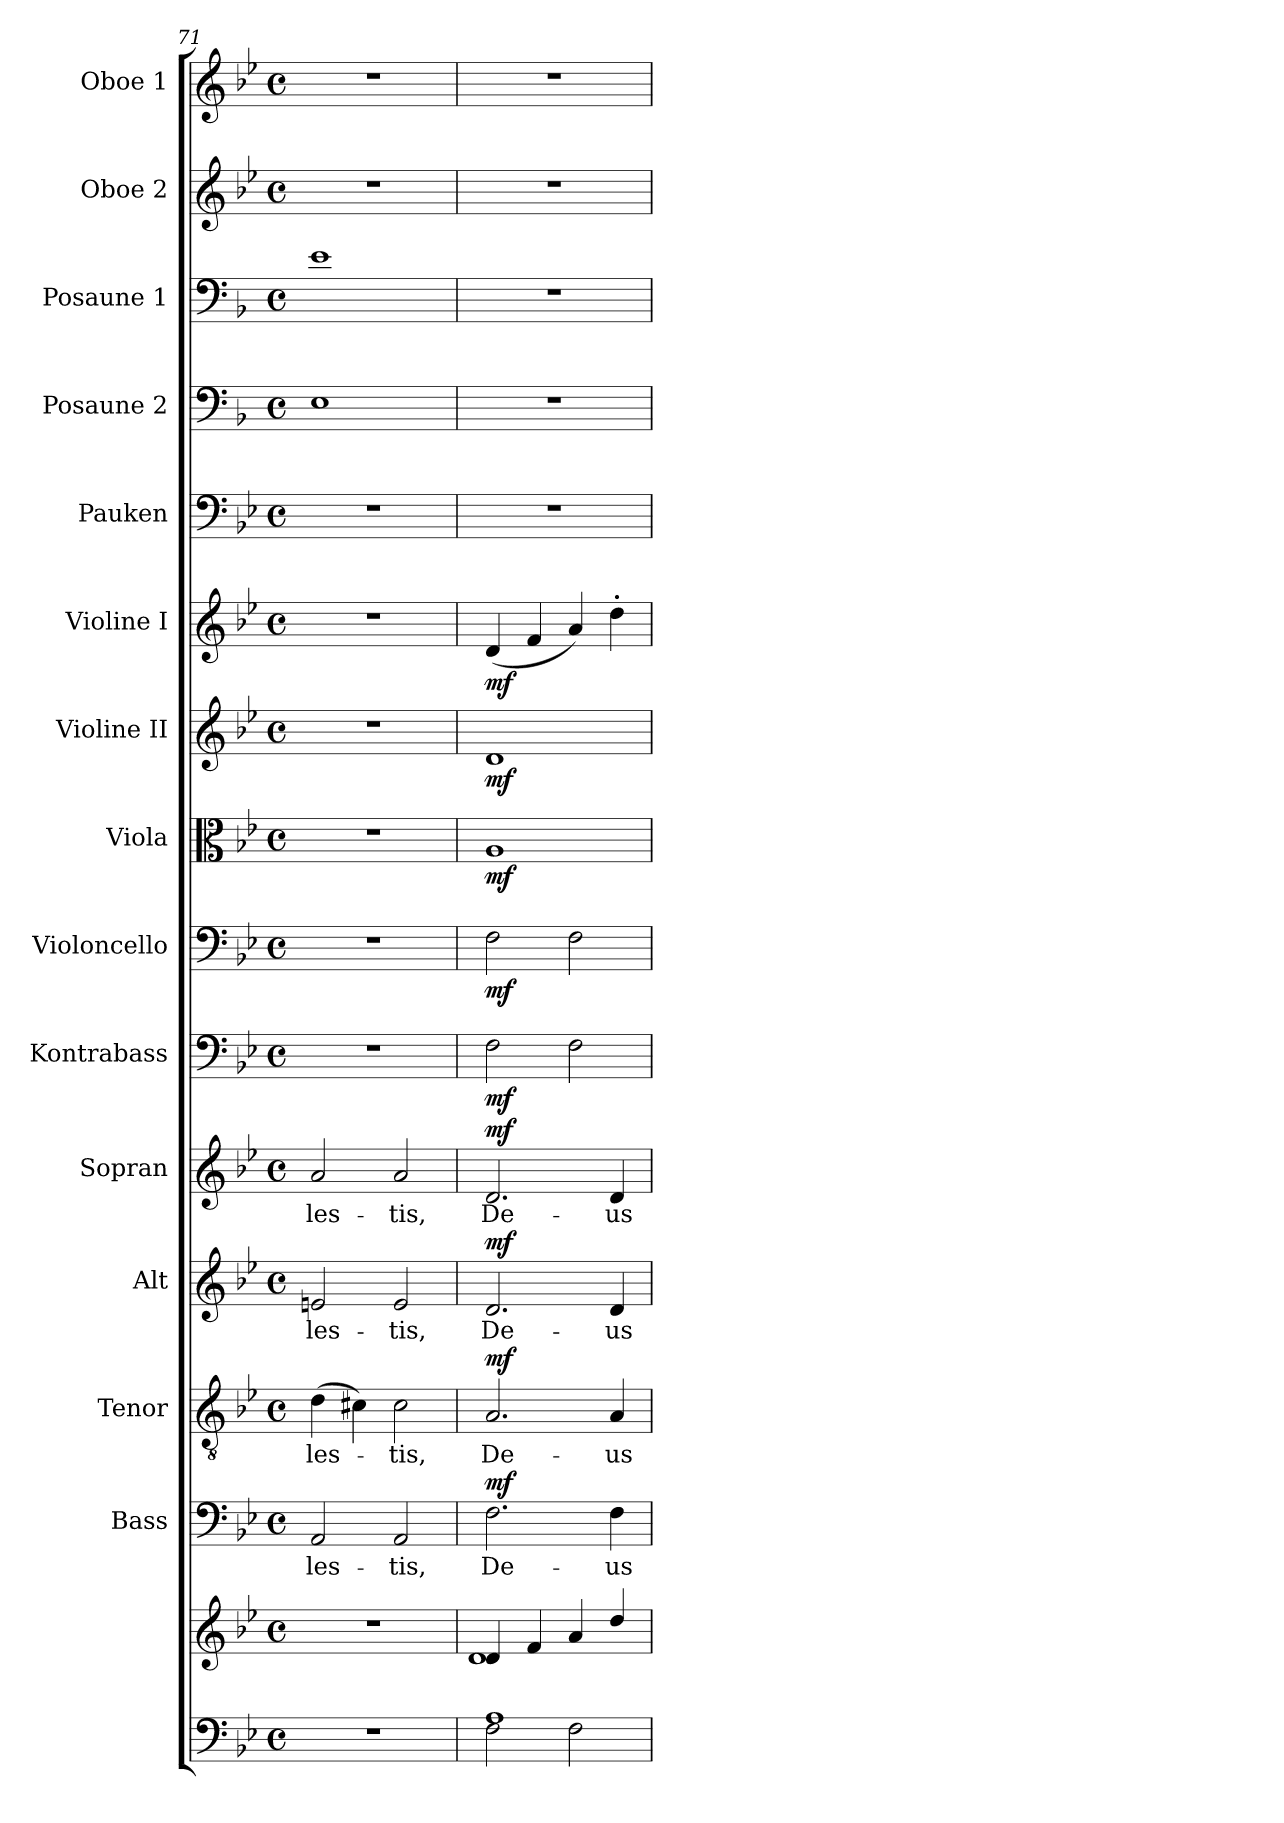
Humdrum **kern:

**kern	**kern	**kern	**text	**dynam	**kern	**text	**dynam	**kern	**text	**dynam	**kern	**text	**dynam	**kern	**dynam	**kern	**dynam	**kern	**dynam	**kern	**dynam	**kern	**dynam	**kern	**kern	**kern	**kern	**kern
*part15	*part15	*part14	*part14	*part14	*part13	*part13	*part13	*part12	*part12	*part12	*part11	*part11	*part11	*part10	*part10	*part9	*part9	*part8	*part8	*part7	*part7	*part6	*part6	*part5	*part4	*part3	*part2	*part1
*staff16	*staff15	*staff14	*staff14	*staff14	*staff13	*staff13	*staff13	*staff12	*staff12	*staff12	*staff11	*staff11	*staff11	*staff10	*staff10	*staff9	*staff9	*staff8	*staff8	*staff7	*staff7	*staff6	*staff6	*staff5	*staff4	*staff3	*staff2	*staff1
*	*	*I"Bass	*	*	*I"Tenor	*	*	*I"Alt	*	*	*I"Sopran	*	*	*I"Kontrabass	*	*I"Violoncello	*	*I"Viola	*	*I"Violine II	*	*I"Violine I	*	*I"Pauken	*I"Posaune 2	*I"Posaune 1	*I"Oboe 2	*I"Oboe 1
*	*	*I'B.	*	*	*I'T.	*	*	*I'A.	*	*	*I'S.	*	*	*I'Kb.	*	*I'Vc.	*	*I'Vla.	*	*I'Vl. II	*	*I'Vl. I	*	*I'Pk.	*I'Pos. 2	*I'Pos. 1	*I'Ob. 2	*I'Ob. 1
*clefF4	*clefG2	*clefF4	*	*	*clefGv2	*	*	*clefG2	*	*	*clefG2	*	*	*clefF4	*	*clefF4	*	*clefC3	*	*clefG2	*	*clefG2	*	*clefF4	*clefF4	*clefF4	*clefG2	*clefG2
*	*	*	*	*	*	*	*	*	*	*	*	*	*	*ITrd7c12	*	*	*	*	*	*	*	*	*	*	*ITrd4c7	*ITrd4c7	*	*
*k[b-e-]	*k[b-e-]	*k[b-e-]	*	*	*k[b-e-]	*	*	*k[b-e-]	*	*	*k[b-e-]	*	*	*k[b-e-]	*	*k[b-e-]	*	*k[b-e-]	*	*k[b-e-]	*	*k[b-e-]	*	*k[b-e-]	*k[b-e-]	*k[b-e-]	*k[b-e-]	*k[b-e-]
*B-:	*B-:	*B-:	*	*	*B-:	*	*	*B-:	*	*	*B-:	*	*	*B-:	*	*B-:	*	*B-:	*	*B-:	*	*B-:	*	*B-:	*B-:	*B-:	*B-:	*B-:
*M4/4	*M4/4	*M4/4	*	*	*M4/4	*	*	*M4/4	*	*	*M4/4	*	*	*M4/4	*	*M4/4	*	*M4/4	*	*M4/4	*	*M4/4	*	*M4/4	*M4/4	*M4/4	*M4/4	*M4/4
*met(c)	*met(c)	*met(c)	*	*	*met(c)	*	*	*met(c)	*	*	*met(c)	*	*	*met(c)	*	*met(c)	*	*met(c)	*	*met(c)	*	*met(c)	*	*met(c)	*met(c)	*met(c)	*met(c)	*met(c)
=71	=71	=71	=71	=71	=71	=71	=71	=71	=71	=71	=71	=71	=71	=71	=71	=71	=71	=71	=71	=71	=71	=71	=71	=71	=71	=71	=71	=71
!	!	!	!LO:LY:b	!	!	!LO:LY:b	!	!	!LO:LY:b	!	!	!LO:LY:b	!	!	!	!	!	!	!	!	!	!	!	!	!	!	!	!
1r	1r	2AA/	-les-	.	(>4d\	-les-	.	2en/	-les-	.	2a/	-les-	.	1r	.	1r	.	1r	.	1r	.	1r	.	1r	1AA	1A	1r	1r
.	.	.	.	.	4c#X\)	.	.	.	.	.	.	.	.	.	.	.	.	.	.	.	.	.	.	.	.	.	.	.
!	!	!	!LO:LY:b	!	!	!LO:LY:b	!	!	!LO:LY:b	!	!	!LO:LY:b	!	!	!	!	!	!	!	!	!	!	!	!	!	!	!	!
.	.	2AA/	-tis,	.	2c#\	-tis,	.	2e/	-tis,	.	2a/	-tis,	.	.	.	.	.	.	.	.	.	.	.	.	.	.	.	.
=72	=72	=72	=72	=72	=72	=72	=72	=72	=72	=72	=72	=72	=72	=72	=72	=72	=72	=72	=72	=72	=72	=72	=72	=72	=72	=72	=72	=72
*^	*^	*	*	*	*	*	*	*	*	*	*	*	*	*	*	*	*	*	*	*	*	*	*	*	*	*	*	*
!	!	!	!	!	!LO:LY:b	!LO:DY:a	!	!LO:LY:b	!LO:DY:a	!	!LO:LY:b	!LO:DY:a	!	!LO:LY:b	!LO:DY:a	!	!LO:DY:b	!	!LO:DY:b	!	!LO:DY:b	!	!LO:DY:b	!	!LO:DY:b	!	!	!	!	!
1A	2F\	4d/	1d	2.F\	De-	mf	2.A/	De-	mf	2.d/	De-	mf	2.d/	De-	mf	2FF\	mf	2F\	mf	1A	mf	1d	mf	(<4d/	mf	1r	1r	1r	1r	1r
.	.	4f/	.	.	.	.	.	.	.	.	.	.	.	.	.	.	.	.	.	.	.	.	.	4f/	.	.	.	.	.	.
.	2F\	4a/	.	.	.	.	.	.	.	.	.	.	.	.	.	2FF\	.	2F\	.	.	.	.	.	4a/)	.	.	.	.	.	.
!	!	!	!	!	!LO:LY:b	!	!	!LO:LY:b	!	!	!LO:LY:b	!	!	!LO:LY:b	!	!	!	!	!	!	!	!	!	!	!	!	!	!	!	!
.	.	4dd/	.	4F\	-us	.	4A/	-us	.	4d/	-us	.	4d/	-us	.	.	.	.	.	.	.	.	.	4dd'>\	.	.	.	.	.	.
*v	*v	*	*	*	*	*	*	*	*	*	*	*	*	*	*	*	*	*	*	*	*	*	*	*	*	*	*	*	*	*
*	*v	*v	*	*	*	*	*	*	*	*	*	*	*	*	*	*	*	*	*	*	*	*	*	*	*	*	*	*	*
=	=	=	=	=	=	=	=	=	=	=	=	=	=	=	=	=	=	=	=	=	=	=	=	=	=	=	=	=
*-	*-	*-	*-	*-	*-	*-	*-	*-	*-	*-	*-	*-	*-	*-	*-	*-	*-	*-	*-	*-	*-	*-	*-	*-	*-	*-	*-	*-
